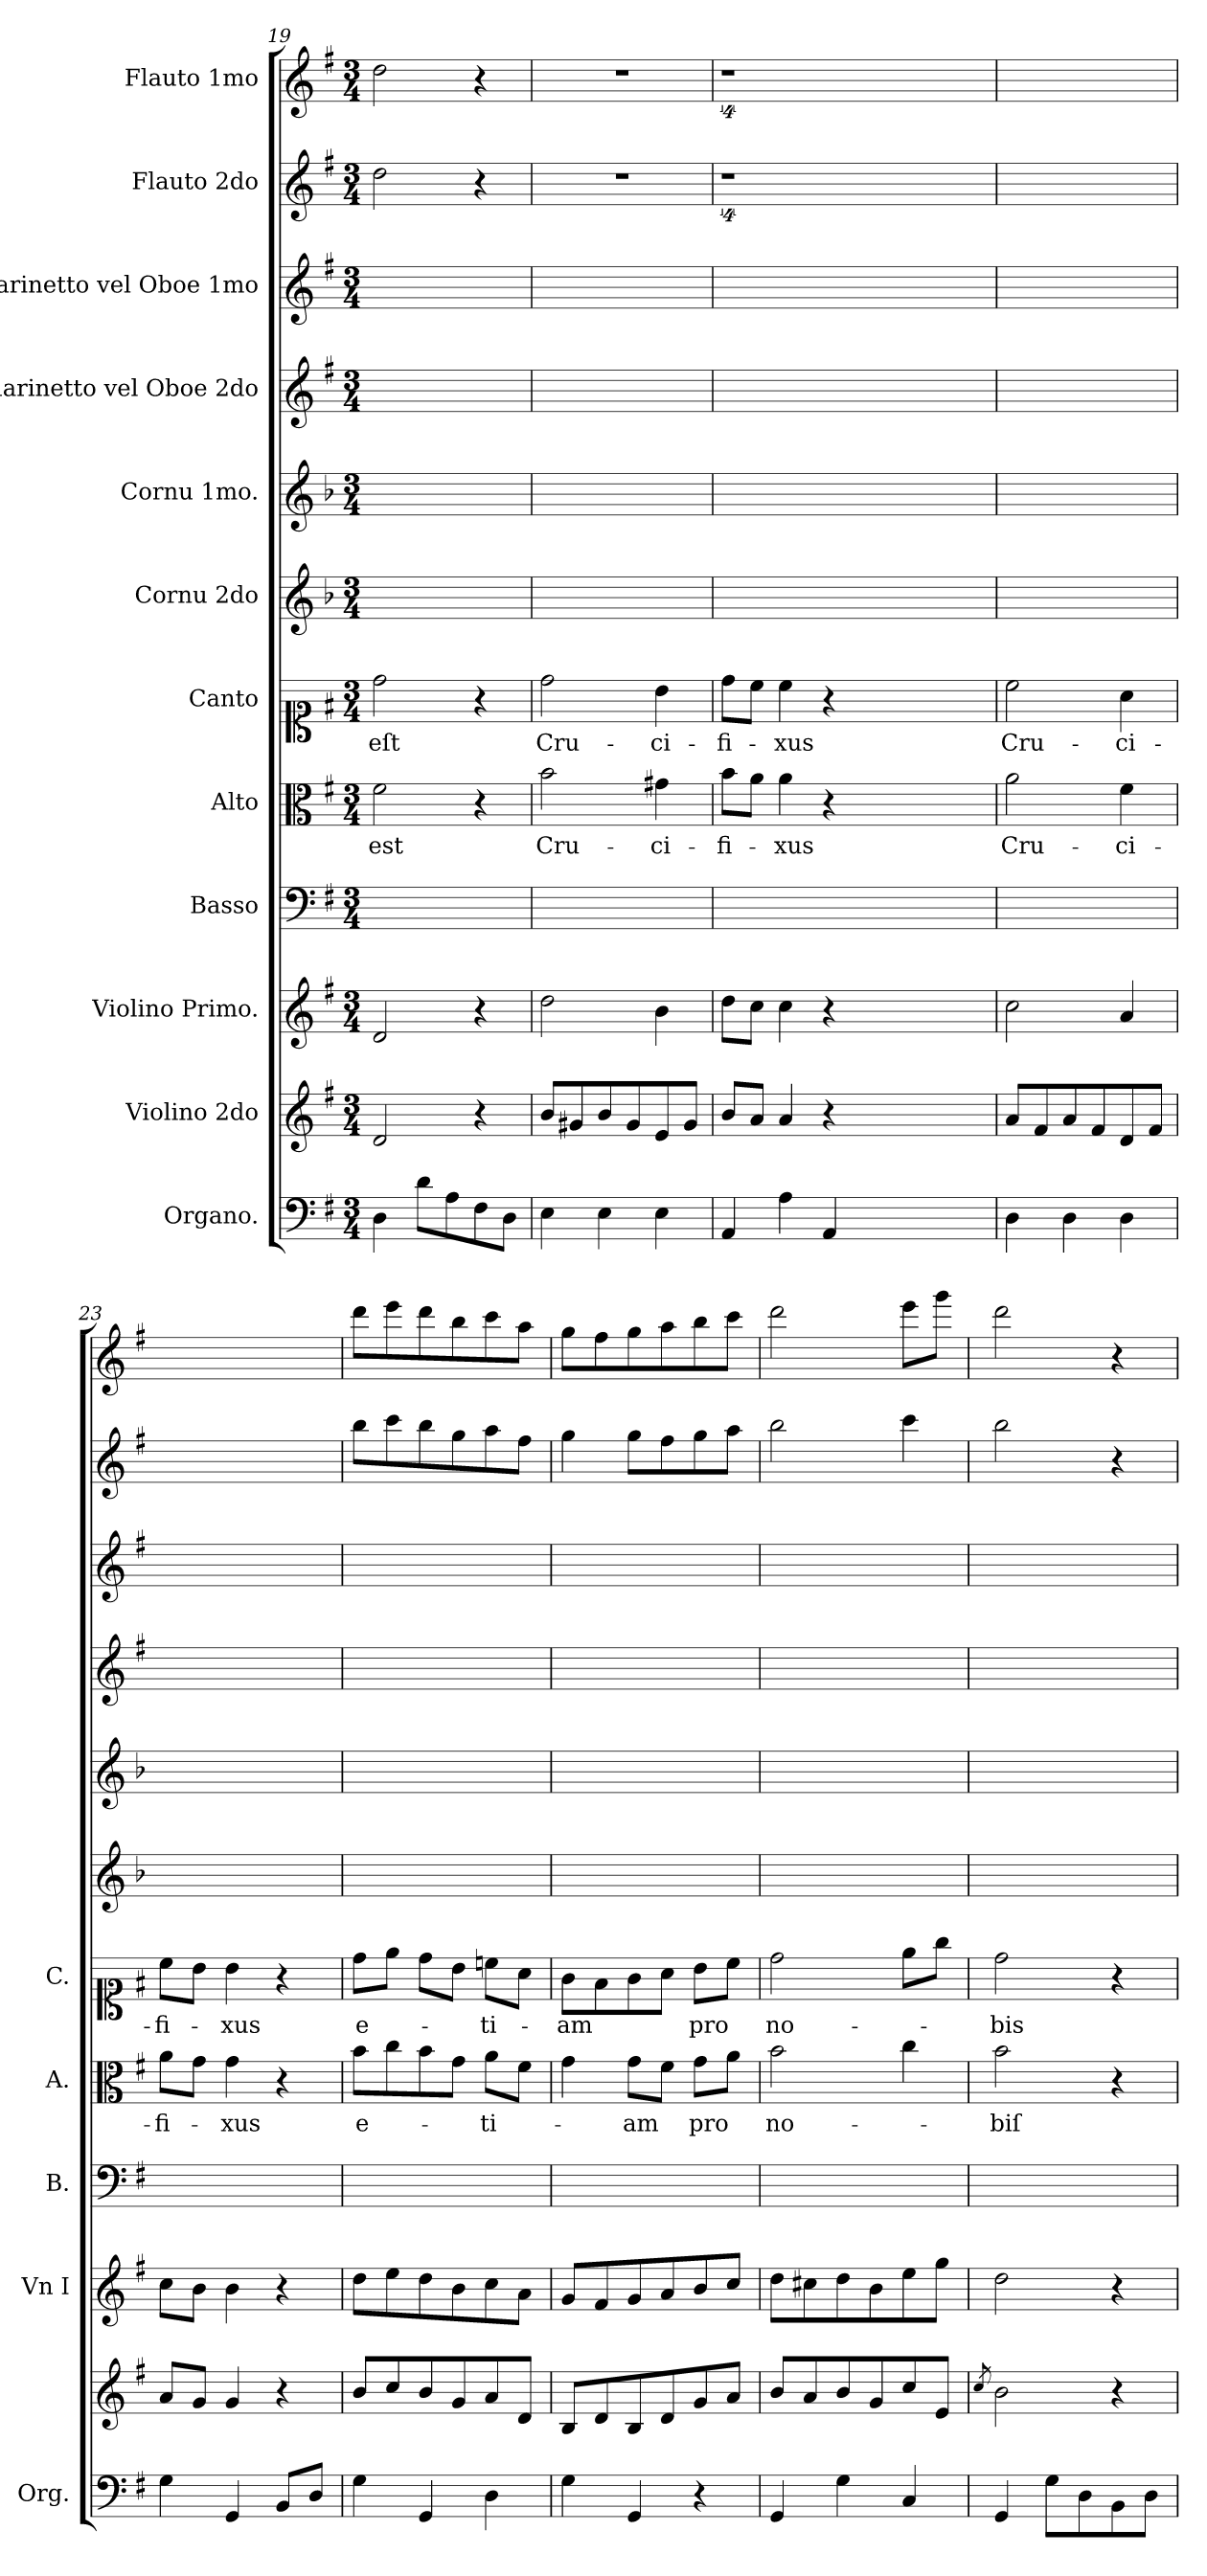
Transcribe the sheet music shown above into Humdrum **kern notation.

**kern	**kern	**kern	**kern	**kern	**text	**kern	**text	**kern	**kern	**kern	**kern	**kern	**kern
*part12	*part11	*part10	*part9	*part8	*part8	*part7	*part7	*part6	*part5	*part4	*part3	*part2	*part1
*staff12	*staff11	*staff10	*staff9	*staff8	*staff8	*staff7	*staff7	*staff6	*staff5	*staff4	*staff3	*staff2	*staff1
*I"Organo.	*I"Violino 2do	*I"Violino Primo.	*I"Basso	*I"Alto	*	*I"Canto	*	*I"Cornu 2do	*I"Cornu 1mo.	*I"Clarinetto vel Oboe 2do	*I"Clarinetto vel Oboe 1mo	*I"Flauto 2do	*I"Flauto 1mo
*I'Org.	*	*I'Vn I	*I'B.	*I'A.	*	*I'C.	*	*	*	*	*	*	*
*clefF4	*clefG2	*clefG2	*clefF4	*clefC3	*	*clefC1	*	*clefG2	*clefG2	*clefG2	*clefG2	*clefG2	*clefG2
*	*	*	*	*	*	*	*	*ITrd-1c-2	*ITrd-1c-2	*	*	*	*
*k[f#]	*k[f#]	*k[f#]	*k[f#]	*k[f#]	*	*k[f#]	*	*k[f#]	*k[f#]	*k[f#]	*k[f#]	*k[f#]	*k[f#]
*G:	*G:	*G:	*G:	*G:	*	*G:	*	*G:	*G:	*G:	*G:	*G:	*G:
*M3/4	*M3/4	*M3/4	*M3/4	*M3/4	*	*M3/4	*	*M3/4	*M3/4	*M3/4	*M3/4	*M3/4	*M3/4
=19	=19	=19	=19	=19	=19	=19	=19	=19	=19	=19	=19	=19	=19
4D\	2d/	2d/	2.ryy	2f#\	est	2dd\	eſt	2.ryy	2.ryy	2.ryy	2.ryy	2dd\	2dd\
8d\L	.	.	.	.	.	.	.	.	.	.	.	.	.
8A\	.	.	.	.	.	.	.	.	.	.	.	.	.
8F#\	4r	4r	.	4r	.	4r	.	.	.	.	.	4r	4r
8D\J	.	.	.	.	.	.	.	.	.	.	.	.	.
=20	=20	=20	=20	=20	=20	=20	=20	=20	=20	=20	=20	=20	=20
4E\	8b/L	2dd\	2.ryy	2b\	Cru-	2dd\	Cru-	2.ryy	2.ryy	2.ryy	2.ryy	2.r	2.r
.	8g#X/	.	.	.	.	.	.	.	.	.	.	.	.
4E\	8b/	.	.	.	.	.	.	.	.	.	.	.	.
.	8g#/	.	.	.	.	.	.	.	.	.	.	.	.
4E\	8e/	4b\	.	4g#X\	-ci-	4b\	-ci-	.	.	.	.	.	.
.	8g#/J	.	.	.	.	.	.	.	.	.	.	.	.
=21	=21	=21	=21	=21	=21	=21	=21	=21	=21	=21	=21	=21	=21
4AA/	8b/L	8dd\L	2.ryy	8b\L	-fi-	8dd\L	-fi-	2.ryy	2.ryy	2.ryy	2.ryy	4%9r	4%9r
.	8a/J	8cc\J	.	8a\J	.	8cc\J	.	.	.	.	.	.	.
4A\	4a/	4cc\	.	4a\	-xus	4cc\	-xus	.	.	.	.	.	.
4AA/	4r	4r	.	4r	.	4r	.	.	.	.	.	.	.
1.ryy	1.ryy	1.ryy	1.ryy	1.ryy	.	1.ryy	.	1.ryy	1.ryy	1.ryy	1.ryy	.	.
=22	=22	=22	=22	=22	=22	=22	=22	=22	=22	=22	=22	=22	=22
!	!	!	!	!	!	!	!LO:LY:i	!	!	!	!	!	!
4D\	8a/L	2cc\	2.ryy	2a\	Cru-	2cc\	Cru-	2.ryy	2.ryy	2.ryy	2.ryy	2.ryy	2.ryy
.	8f#/	.	.	.	.	.	.	.	.	.	.	.	.
4D\	8a/	.	.	.	.	.	.	.	.	.	.	.	.
.	8f#/	.	.	.	.	.	.	.	.	.	.	.	.
!	!	!	!	!	!	!	!LO:LY:i	!	!	!	!	!	!
4D\	8d/	4a/	.	4f#\	-ci-	4a\	-ci-	.	.	.	.	.	.
.	8f#/J	.	.	.	.	.	.	.	.	.	.	.	.
=23	=23	=23	=23	=23	=23	=23	=23	=23	=23	=23	=23	=23	=23
!	!	!	!	!	!	!	!LO:LY:i	!	!	!	!	!	!
4G\	8a/L	8cc\L	2.ryy	8a\L	-fi-	8cc\L	-fi-	2.ryy	2.ryy	2.ryy	2.ryy	2.ryy	2.ryy
.	8g/J	8b\J	.	8g\J	.	8b\J	.	.	.	.	.	.	.
!	!	!	!	!	!	!	!LO:LY:i	!	!	!	!	!	!
4GG/	4g/	4b\	.	4g\	-xus	4b\	-xus	.	.	.	.	.	.
8BB/L	4r	4r	.	4r	.	4r	.	.	.	.	.	.	.
8D/J	.	.	.	.	.	.	.	.	.	.	.	.	.
=24	=24	=24	=24	=24	=24	=24	=24	=24	=24	=24	=24	=24	=24
4G\	8b/L	8dd\L	2.ryy	8b\L	e-	8dd\L	e-	2.ryy	2.ryy	2.ryy	2.ryy	8bb\L	8ddd\L
.	8cc/	8ee\	.	8cc\	.	8ee\J	.	.	.	.	.	8ccc\	8eee\
4GG/	8b/	8dd\	.	8b\	.	8dd\L	.	.	.	.	.	8bb\	8ddd\
.	8g/	8b\	.	8g\J	.	8b\J	.	.	.	.	.	8gg\	8bb\
4D\	8a/	8cc\	.	8a\L	-ti-	8ccn\L	-ti-	.	.	.	.	8aa\	8ccc\
.	8d/J	8a\J	.	8f#\J	.	8a\J	.	.	.	.	.	8ff#\J	8aa\J
=25	=25	=25	=25	=25	=25	=25	=25	=25	=25	=25	=25	=25	=25
4G\	8B/L	8g/L	2.ryy	4g\	.	8g\L	-am	2.ryy	2.ryy	2.ryy	2.ryy	4gg\	8gg\L
.	8d/	8f#/	.	.	.	8f#\	.	.	.	.	.	.	8ff#\
4GG/	8B/	8g/	.	8g\L	-am	8g\	.	.	.	.	.	8gg\L	8gg\
.	8d/	8a/	.	8f#\J	.	8a\J	.	.	.	.	.	8ff#\	8aa\
4r	8g/	8b/	.	8g\L	pro	8b\L	pro	.	.	.	.	8gg\	8bb\
.	8a/J	8cc/J	.	8a\J	.	8cc\J	.	.	.	.	.	8aa\J	8ccc\J
=26	=26	=26	=26	=26	=26	=26	=26	=26	=26	=26	=26	=26	=26
4GG/	8b/L	8dd\L	2.ryy	2b\	no-	2dd\	no-	2.ryy	2.ryy	2.ryy	2.ryy	2bb\	2ddd\
.	8a/	8cc#X\	.	.	.	.	.	.	.	.	.	.	.
4G\	8b/	8dd\	.	.	.	.	.	.	.	.	.	.	.
.	8g/	8b\	.	.	.	.	.	.	.	.	.	.	.
4C/	8cc/	8ee\	.	4cc\	.	8ee\L	.	.	.	.	.	4ccc\	8eee\L
.	8e/J	8gg\J	.	.	.	8gg\J	.	.	.	.	.	.	8ggg\J
=27	=27	=27	=27	=27	=27	=27	=27	=27	=27	=27	=27	=27	=27
.	8qcc/	.	.	.	.	.	.	.	.	.	.	.	.
4GG/	2b\	2dd\	2.ryy	2b\	-biſ	2dd\	-bis	2.ryy	2.ryy	2.ryy	2.ryy	2bb\	2ddd\
8G\L	.	.	.	.	.	.	.	.	.	.	.	.	.
8D\	.	.	.	.	.	.	.	.	.	.	.	.	.
8BB\	4r	4r	.	4r	.	4r	.	.	.	.	.	4r	4r
8D\J	.	.	.	.	.	.	.	.	.	.	.	.	.
=	=	=	=	=	=	=	=	=	=	=	=	=	=
*-	*-	*-	*-	*-	*-	*-	*-	*-	*-	*-	*-	*-	*-
